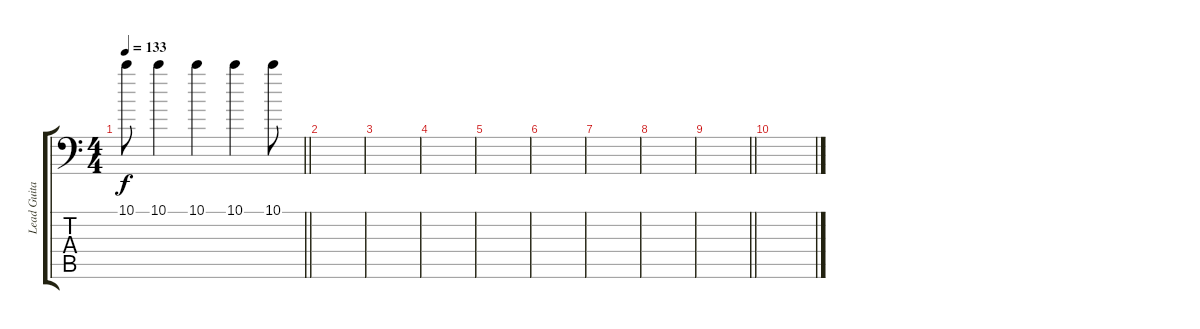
\track ("Lead Guitar #3" "Lead Guita") {instrument electricguitarjazz}
\staff {score tabs}
\tuning (D4 A3 F3 C3 G2 A1) {hide}
\ts (4 4)
\tempo 133
\clef f4
\barLineRight lightlight
\ks c
10.1{t}.8{dy f} 10.1.4 10.1.4 10.1.4 10.1.8 |
\section ("" "")
|
|
|
|
|
|
|
\barLineRight lightlight
|
\section ("" "")
